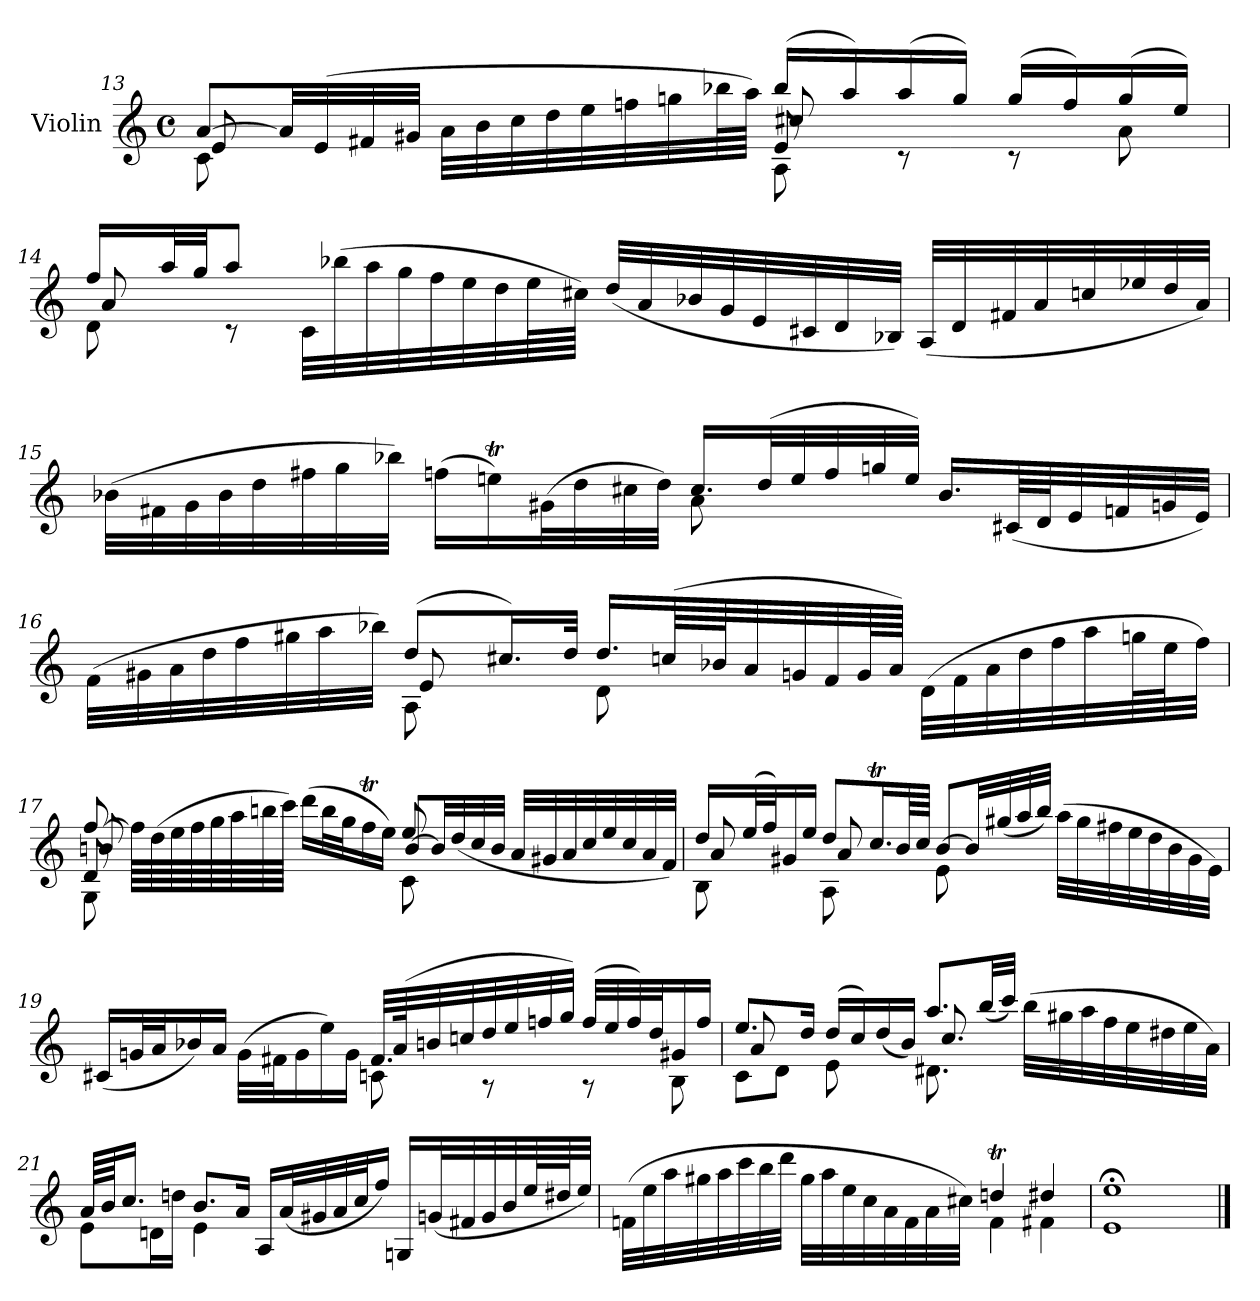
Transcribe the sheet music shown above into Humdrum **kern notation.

**kern
*part1
*staff1
*I"Violin
*I'Vln.
*clefG2
*k[]
*M4/4
*met(c)
=13
*^
*	*^
*	*	*^
[8a/L	8c\	8e/	2ryy
32a/LL]	8ryy	8ryy	.
(>32e/	.	.	.
32f#X/	.	.	.
32g#X/JJJ	.	.	.
32a\LLL	4ryy	4ryy	.
32b\	.	.	.
32cc\	.	.	.
32dd\	.	.	.
32ee\	.	.	.
32ffn\	.	.	.
32ggn\	.	.	.
64bb-X\L	.	.	.
64aa\JJJJ)	.	.	.
(>16bb-/LL	8A\	8cc#X/	8e/
16aa/)	.	.	.
(>16aa/	8r	8ryy	8ryy
16gg/JJ)	.	.	.
(>16gg/LL	8r	4ryy	4ryy
16ff/)	.	.	.
(>16gg/	8a\	.	.
16ee/JJ)	.	.	.
*	*	*v	*v
=14	=14	=14
16ff/LL	8d\	8a/
32aa/L	.	.
32gg/JJ	.	.
8aa/J	8r	8ryy
32c\LLL	4ryy	4ryy
(>32bb-X\	.	.
32aa\	.	.
32gg\	.	.
32ff\	.	.
32ee\	.	.
32dd\	.	.
64ee\L	.	.
64cc#X\JJJJ)	.	.
(<32dd/LLL	2ryy	2ryy
32a/	.	.
32b-X/	.	.
32g/	.	.
32e/	.	.
32c#X/	.	.
32d/	.	.
32B-X/JJJ)	.	.
(<32A/LLL	.	.
32d/	.	.
32f#X/	.	.
32a/	.	.
32ccn/	.	.
32ee-X/	.	.
32dd/	.	.
32a/JJJ)	.	.
*	*v	*v
=15	=15
(>32b-X\LLL	2ryy
32f#X\	.
32g\	.
32b-\	.
32dd\	.
32ff#X\	.
32gg\	.
32bb-X\JJJ)	.
(>16ffn\LL	.
16eent\)	.
(>32g#X\L	.
32dd\	.
32cc#X\	.
32dd\JJJ)	.
16.cc#/LL	8a\
(>32dd/L	.
32ee/	8ryy
32ff/	.
32ggn/	.
32ee/JJJ)	.
16.b-/LL	4ryy
(<64c#X/LL	.
64d/J	.
32e/	.
32fn/	.
32gn/	.
32e/JJJ)	.
=16	=16
*	*^
(>32f\LLL	4ryy	4ryy
32g#X\	.	.
32a\	.	.
32dd\	.	.
32ff\	.	.
32gg#X\	.	.
32aa\	.	.
32bb-X\JJJ)	.	.
(>8dd/L	8A\	8e/
16.cc#X/L)	8ryy	8ryy
32dd/JJk	.	.
16.dd/LL	8d\	2ryy
(>64ccn/LL	.	.
64b-X/J	.	.
32a/	8ryy	.
32gn/	.	.
32f/	.	.
64g/L	.	.
64a/JJJJ)	.	.
(>32d\LLL	4ryy	.
32f\	.	.
32a\	.	.
32dd\	.	.
32ff\	.	.
32aa\	.	.
64ggn\L	.	.
64ee\J	.	.
32ff\JJJ)	.	.
=17	=17	=17
*	*	*^
[8ff/	8G\	8bn/	8d/
64ff\LLLL]	8ryy	8ryy	8ryy
(>64dd\	.	.	.
64ee\	.	.	.
64ff\	.	.	.
64gg\	.	.	.
64aa\	.	.	.
64bbn\	.	.	.
64ccc\JJJJ)	.	.	.
(>16ddd\LL	4ryy	4ryy	4ryy
32bb\L	.	.	.
32gg\J	.	.	.
16ffT\	.	.	.
16ee\JJ)	.	.	.
8ee/	8c\	[8b/L	2ryy
8ryy	8ryy	32b/LL]	.
.	.	(<32dd/	.
.	.	32cc/	.
.	.	32b/JJJ	.
4ryy	4ryy	32a/LLL	.
.	.	32g#X/	.
.	.	32a/	.
.	.	32cc/	.
.	.	32ee/	.
.	.	32cc/	.
.	.	32a/	.
.	.	32f/JJJ)	.
*	*	*v	*v
=18	=18	=18
16dd/LL	8B\	8a/
(>32ee/L	.	.
32ff/J)	.	.
16g#X/	8ryy	8ryy
16ee/JJ	.	.
8dd/L	8A\	8a/
16.ccT/L	8ryy	8ryy
64b/LL	.	.
64cc/JJJJ	.	.
[8b/L	8e\	2ryy
32b/LL]	8ryy	.
(<32gg#X/	.	.
32aa/	.	.
32bb/JJJ)	.	.
(>32aa\LLL	4ryy	.
32gg#\	.	.
32ff#X\	.	.
32ee\	.	.
32dd\	.	.
32b\	.	.
32g#\	.	.
32e\JJJ)	.	.
*	*v	*v
=19	=19
(<16c#X/LL	2ryy
32gn/L	.
32a/J	.
16b-X/)	.
16a/JJ	.
(<32g\LLL	.
32f#X\J	.
16g\	.
16ee\)	.
16g\JJ	.
32.f#/LLL	8cn\
(>64a/K	.
32bn/	.
32ccn/	.
32dd/	8r
32ee/	.
32ffn/	.
32gg/JJJ)	.
(>32ff/LLL	8r
32ee/	.
32ff/)	.
32dd/J	.
16g#X/	8B\
16ff/JJ	.
=20	=20
*	*^
8.ee/L	8c\L	8a/
.	8d\J	8ryy
16dd/Jk	.	.
(>16dd/LL	8e\	4ryy
16cc/)	.	.
(<16dd/	8ryy	.
16b/JJ)	.	.
8.aa/L	8.d#X\	8.cc/
(<32bb/LL	16ryy	16ryy
32ccc/JJJ)	.	.
(>32bb\LLL	4ryy	4ryy
32gg#X\	.	.
32aa\	.	.
32ff\	.	.
32ee\	.	.
32dd#X\	.	.
32ee\	.	.
32a\JJJ)	.	.
*	*v	*v
=21	=21
64a/LLLL	8e\L
64b/JJ	.
16.cc/JJ	.
8ryy	16dn\L
.	16ddn\JJ
8.b/L	4e\
16a/Jk	.
16A/LL	2ryy
(<32a/L	.
32g#X/	.
32a/	.
32cc/J	.
16ff/JJ)	.
16Gn/LL	.
(<32gn/L	.
32f#X/	.
32g/	.
32b/	.
64ee/L	.
64dd#X/J	.
32ee/JJJ)	.
=22	=22
(>32fn\LLL	2ryy
32ee\	.
32aa\	.
32gg#X\	.
32aa\	.
32ccc\	.
32bb\	.
32ddd\JJJ	.
32gg#\LLL	.
32aa\	.
32ee\	.
32cc\	.
32a\	.
32f\	.
32a\	.
32cc#X\JJJ)	.
4ddnT/	4f\
4dd#X/	4f#XTTT\
*v	*v
=23
1e;< 1ee;<
==
*-
